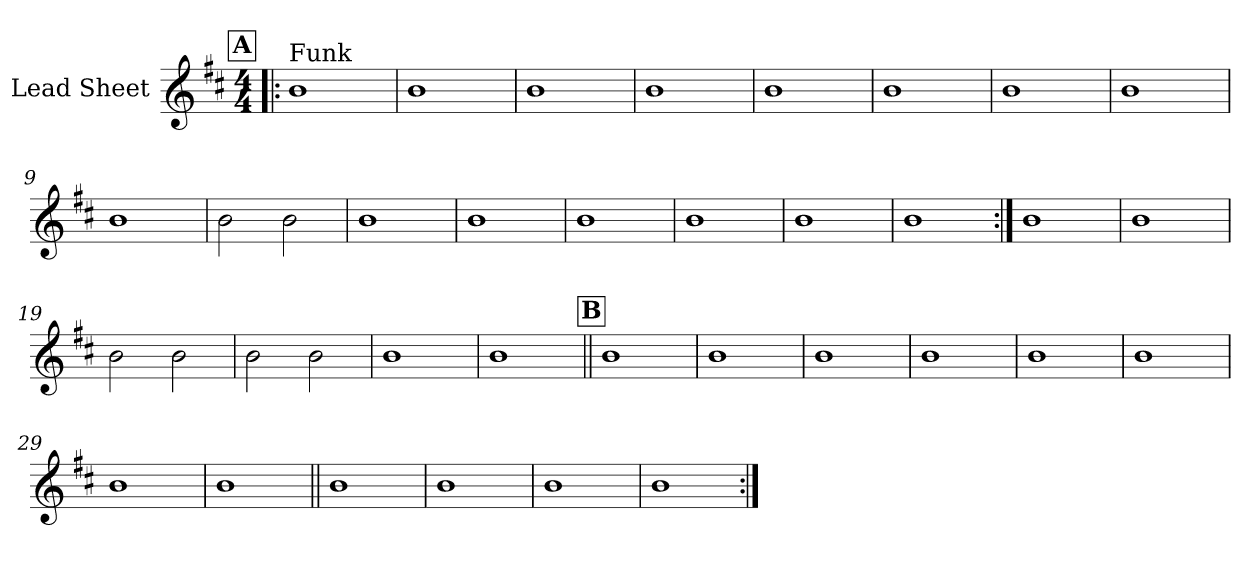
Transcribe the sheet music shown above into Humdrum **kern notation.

**kern
*part1
*staff1
*I"Lead Sheet
*clefG2
*k[f#c#]
*b:
*M4/4
!!LO:REH:place=s1:a:fs=14:t=A
=1!|:
!LO:TX:a:t=Funk
1b
=2
1b
=3
1b
=4
1b
!!LO:LB:g=z
=5
1b
=6
1b
=7
1b
=8
1b
!!LO:LB:g=z
=9
1b
=10
2b\
2b\
=11
1b
=12
1b
!!LO:LB:g=z
=13
1b
=14
1b
=15
1b
=16
1b
!!LO:LB:g=z
=17:|!
1b
=18
1b
!!LO:LB:g=z
=19
2b\
2b\
=20
2b\
2b\
=21
1b
=22
1b
!!LO:LB:g=z
!!LO:REH:place=s1:a:fs=14:t=B
=23||
1b
=24
1b
=25
1b
=26
1b
!!LO:LB:g=z
=27
1b
=28
1b
=29
1b
=30
1b
!!LO:LB:g=z
=31||
1b
=32
1b
=33
1b
=34
1b
=:|!
*-
